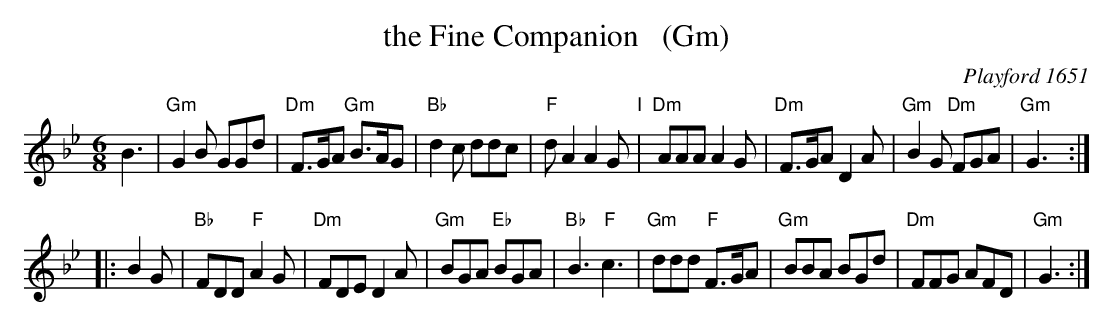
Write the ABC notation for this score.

X:1
T: the Fine Companion   (Gm)
O: Playford 1651
L: 1/8
M: 6/8
K: Gm
    B3 |\
"Gm"G2B    GGd  | "Dm"F>GA "Gm"B>AG | "Bb"d2c     ddc | "F"dA2 A2G "I"|\
"Dm"AAA    A2G  | "Dm"F>GA     D2A  | "Gm"B2G "Dm"FGA | "Gm"G3 :|
|: B2G |\
"Bb"FDD "F"A2G  | "Dm"FDE      D2A  | "Gm"BGA "Eb"BGA | "Bb"B3 "F"c3 |\
"Gm"ddd "F"F>GA | "Gm"BBA      BGd  | "Dm"FFG     AFD | "Gm"G3 :|
